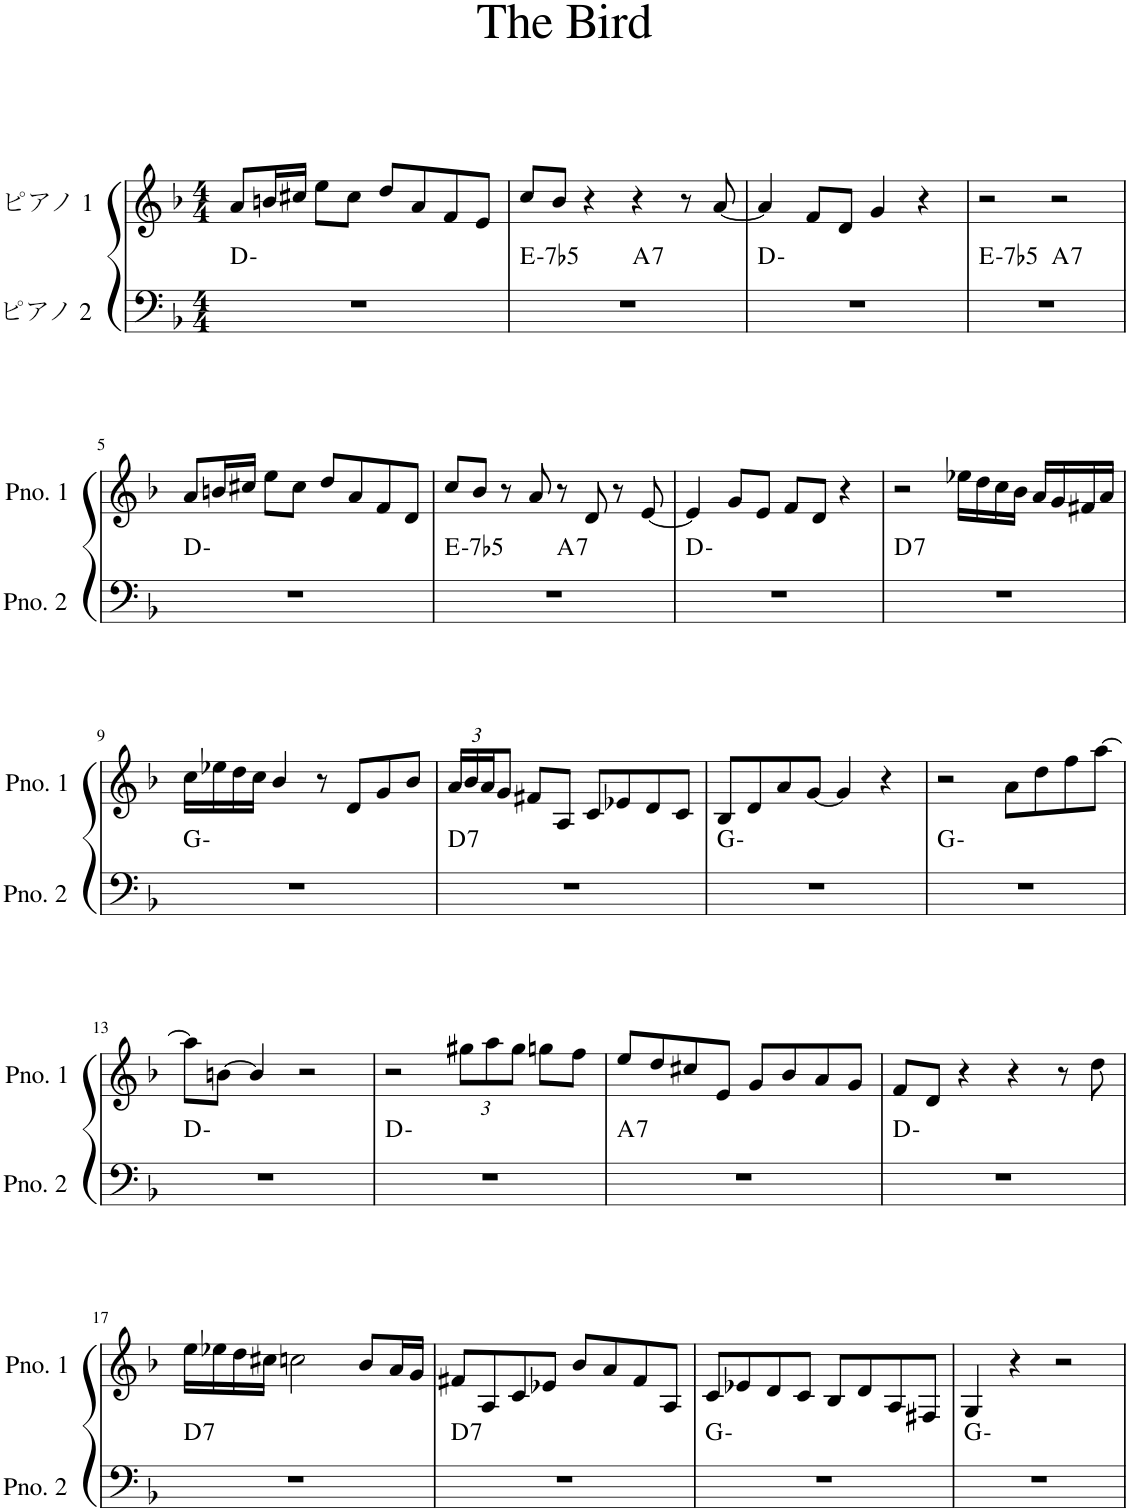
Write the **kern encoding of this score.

**kern	**harte	**kern
*part2	*part2	*part1
*staff2	*	*staff1
*I"ピアノ 2	*	*I"ピアノ 1
*clefF4	*	*clefG2
*k[b-]	*	*k[b-]
*M4/4	*	*M4/4
=1	=1	=1
1r	D:min	8a/L
.	.	16bn/L
.	.	16cc#X/JJ
.	.	8ee\L
.	.	8cc#\J
.	.	8dd/L
.	.	8a/
.	.	8f/
.	.	8e/J
=2	=2	=2
!	!LO:H:kt=-7b5	!
*^	*	*
1r	2ryy	E:hdim7	8cc/L
.	.	.	8b-/J
.	.	.	4r
!	!	!LO:H:kt=7	!
.	2ryy	A:7	4r
.	.	.	8r
.	.	.	[8a/
*v	*v	*	*
=3	=3	=3
1r	D:min	4a/]
.	.	8f/L
.	.	8d/J
.	.	4g/
.	.	4r
=4	=4	=4
!	!LO:H:kt=-7b5	!
*^	*	*
1r	2ryy	E:hdim7	2r
!	!	!LO:H:kt=7	!
.	2ryy	A:7	2r
*v	*v	*	*
!!LO:LB:g=z
=5	=5	=5
1r	D:min	8a/L
.	.	16bn/L
.	.	16cc#X/JJ
.	.	8ee\L
.	.	8cc#\J
.	.	8dd/L
.	.	8a/
.	.	8f/
.	.	8d/J
=6	=6	=6
!	!LO:H:kt=-7b5	!
*^	*	*
1r	2ryy	E:hdim7	8cc/L
.	.	.	8b-/J
.	.	.	8r
.	.	.	8a/
!	!	!LO:H:kt=7	!
.	2ryy	A:7	8r
.	.	.	8d/
.	.	.	8r
.	.	.	[8e/
*v	*v	*	*
=7	=7	=7
1r	D:min	4e/]
.	.	8g/L
.	.	8e/J
.	.	8f/L
.	.	8d/J
.	.	4r
=8	=8	=8
!	!LO:H:kt=7	!
1r	D:7	2r
.	.	16ee-X\LL
.	.	16dd\
.	.	16cc\
.	.	16b-\JJ
.	.	16a/LL
.	.	16g/
.	.	16f#X/
.	.	16a/JJ
!!LO:LB:g=z
=9	=9	=9
1r	G:min	16cc\LL
.	.	16ee-X\
.	.	16dd\
.	.	16cc\JJ
.	.	4b-/
.	.	8r
.	.	8d/L
.	.	8g/
.	.	8b-/J
=10	=10	=10
*	*	*Xbrackettup
!	!LO:H:kt=7	!
1r	D:7	24a/LL
.	.	24b-/
.	.	24a/J
.	.	8g/J
.	.	8f#X/L
.	.	8A/J
.	.	8c/L
.	.	8e-X/
.	.	8d/
.	.	8c/J
=11	=11	=11
1r	G:min	8B-/L
.	.	8d/
.	.	8a/
.	.	[8g/J
.	.	4g/]
.	.	4r
=12	=12	=12
1r	G:min	2r
.	.	8a\L
.	.	8dd\
.	.	8ff\
.	.	[8aa\J
!!LO:LB:g=z
=13	=13	=13
1r	D:min	8aa\L]
.	.	[8bn\J
.	.	4b/]
.	.	2r
=14	=14	=14
1r	D:min	2r
.	.	12gg#X\L
.	.	12aa\
.	.	12gg#\J
.	.	8ggn\L
.	.	8ff\J
=15	=15	=15
!	!LO:H:kt=7	!
1r	A:7	8ee/L
.	.	8dd/
.	.	8cc#X/
.	.	8e/J
.	.	8g/L
.	.	8b-/
.	.	8a/
.	.	8g/J
=16	=16	=16
1r	D:min	8f/L
.	.	8d/J
.	.	4r
.	.	4r
.	.	8r
.	.	8dd\
!!LO:LB:g=z
=17	=17	=17
!	!LO:H:kt=7	!
1r	D:7	16ee\LL
.	.	16ee-X\
.	.	16dd\
.	.	16cc#X\JJ
.	.	2ccn\
.	.	8b-/L
.	.	16a/L
.	.	16g/JJ
=18	=18	=18
!	!LO:H:kt=7	!
1r	D:7	8f#X/L
.	.	8A/
.	.	8c/
.	.	8e-X/J
.	.	8b-/L
.	.	8a/
.	.	8f#/
.	.	8A/J
=19	=19	=19
1r	G:min	8c/L
.	.	8e-X/
.	.	8d/
.	.	8c/J
.	.	8B-/L
.	.	8d/
.	.	8A/
.	.	8F#X/J
=20	=20	=20
1r	G:min	4G/
.	.	4r
.	.	2r
=	=	=
*-	*-	*-
